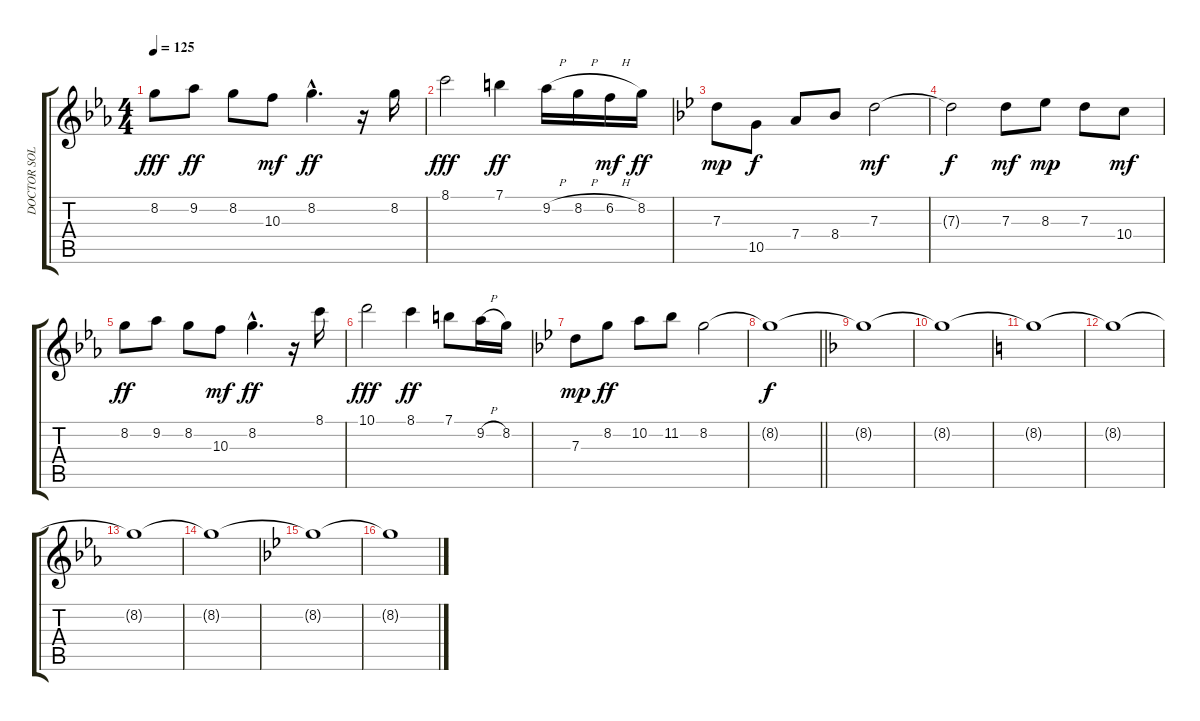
\track ("DOCTOR SOLO (MT 44)" "DOCTOR SOL") {instrument lead2sawtooth}
\staff {score tabs}
\tuning (E5 B4 G4 D4 A3 E3) {hide}
\ts (4 4)
\tempo 125
\clef g2
\ks cminor
8.2.8{dy fff} 9.2.8{dy ff} 8.2.8 10.3.8{dy mf} 8.2{hac}.4{d dy ff} r.16 8.2.16 |
8.1.2{dy fff} 7.1.4{dy ff} 9.2{h}.16 8.2{h}.16 6.2{h}.16{dy mf} 8.2.16{dy ff} |
\ks gminor
7.3.8{dy mp} 10.5.8{dy f} 7.4.8 8.4.8 7.3.2{dy mf} |
7.3{t}.2{dy f} 7.3.8{dy mf} 8.3.8{dy mp} 7.3.8 10.4.8{dy mf} |
\ks cminor
8.2.8{dy ff} 9.2.8 8.2.8 10.3.8{dy mf} 8.2{hac}.4{d dy ff} r.16 8.1.16 |
10.1.2{dy fff} 8.1.4{dy ff} 7.1.8 9.2{h}.16 8.2.16 |
\ks gminor
7.3.8{dy mp} 8.2.8{dy ff} 10.2.8 11.2.8 8.2.2 |
\barLineRight lightlight
8.2{t}.1{dy f} |
\ks dminor
8.2{t}.1 |
8.2{t}.1 |
\ks aminor
8.2{t}.1 |
8.2{t}.1 |
\ks cminor
8.2{t}.1 |
8.2{t}.1 |
\ks gminor
8.2{t}.1 |
8.2{t}.1
